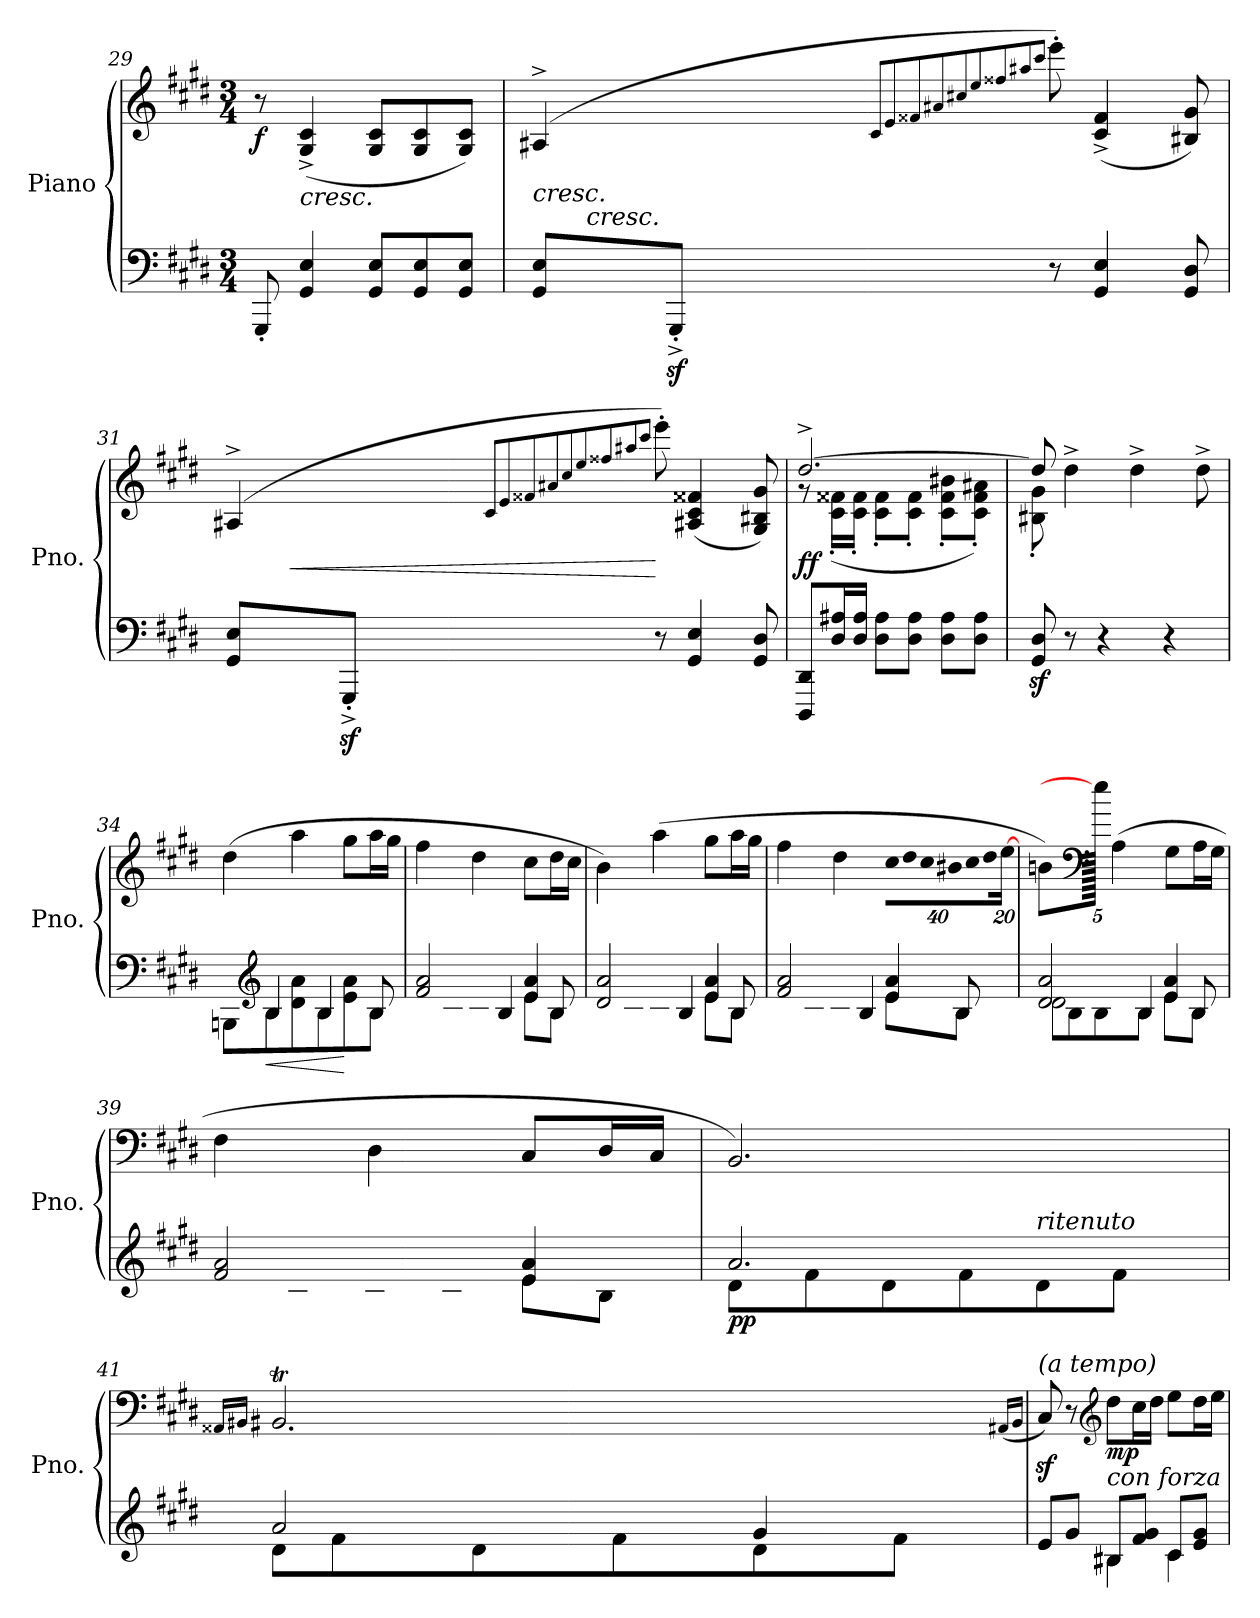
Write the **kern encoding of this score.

**kern	**kern	**dynam
*part1	*part1	*part1
*staff2	*staff1	*staff1/2
*I"Piano	*	*
*I'Pno.	*	*
*clefF4	*clefG2	*
*k[f#c#g#d#]	*k[f#c#g#d#]	*
*M3/4	*M3/4	*
=29	=29	=29
!	!	!LO:DY:b
8GGG#'/	8r	f
!	!	!LO:HP:b
4GG#/ 4E/	(4G#/^ 4c#/^	<
8GG#/ 8E/L	8G#/ 8c#/L	.
8GG#/ 8E/	8G#/ 8c#/	.
8GG#/ 8E/J	8G#/ 8c#/J)	.
=30	=30	=30
!	!	!LO:HP:b
*	*^	*
*	*	*Xtuplet	*
*	*v	*v	*
*	*MM88	*
*	*^	*
8GG#/ 8E/L	(4A#X^/	24.A#!Lyy	<
.	.	48c#!Lyy	.
!	!	!	!LO:HP:b
.	.	48e!yy	<
.	.	48f##X!yy	.
8GGG#z<'^/J	.	48a#X!yy	.
.	.	48cc#!yy	.
.	.	48ee!yy	.
.	.	48ff##X!yy	.
.	.	48aa#X!yy	.
.	.	48ccc#!JJyy	.
*	*MM92	*	*
.	8qc#/L	.	.
.	8qe/	.	.
.	8qf##X/	.	.
.	8qa#X/	.	.
.	8qcc#X/	.	.
.	8qee/	.	.
.	8qff##X/	.	.
.	8qaa#X/	.	.
.	8qccc#/J	.	.
8r	8eee'\	8eeeyy)	.
4GG#/ 4E/	(>4c#/^ 4f##/^	8reyy	.
.	.	4reyy	.
8GG#/ 8D#/	8B#X/ 8g#/)	.	.
!!LO:PB:g=z	!!
=31	=31	=31	=31
*	*MM88	*	*
8GG#/ 8E/L	(4A#X^/	24.A#!Lyy	.
.	.	48c#!Lyy	.
.	.	48e!yy	.
!	!	!	!LO:HP:b
.	.	48f##X!yy	<
8GGG#z<'^/J	.	48a#X!yy	.
.	.	48cc#!yy	.
.	.	48ee!yy	.
.	.	48ff##X!yy	.
.	.	48aa#X!yy	.
.	.	48ccc#!JJyy	.
*	*MM92	*	*
.	8qc#/L	.	.
.	8qe/	.	.
.	8qf##X/	.	.
.	8qa#X/	.	.
.	8qcc#/	.	.
.	8qee/	.	.
.	8qff##X/	.	.
.	8qaa#X/	.	.
.	8qccc#/J	.	.
8r	8eee'\)	8eeeyy	[
4GG#/ 4E/	(>4A#X/ 4c#/ 4f##X/	8ryy	.
.	.	4ryy	.
8GG#/ 8D#/	8G#/ 8B#X/ 8g#/)	.	[
=32	=32	=32	=32
*	*MM84	*	*
!	!	!	!LO:DY:a=2
8DDD#/ 8DD#/L	[2.dd#^/	8r	ff
*	*MM108	*	*
16D#/ 16A#X/L	.	(>16c#\' 16f##X\'LL	.
16D#/ 16A#/JJ	.	16c#\' 16f##\'JJ	.
*	*MM104	*	*
8D#\ 8A#\L	.	8c#\' 8f##\'L	.
8D#\ 8A#\J	.	8c#\' 8f##\'J	.
*	*MM92	*	*
8D#\ 8A#\L	.	8c#\' 8f##\' 8b#X\'L	.
8D#\ 8A#\J	.	8c#\' 8f##\' 8a#X\'J)	.
=33	=33	=33	=33
8GG#/z> 8D#/z>	8dd#/]	8B#X\' 8g#\'	.
*	*MM90	*	*
8r	4dd#^\	8ryy	.
4r	.	2ryy	.
*	*MM84	*	*
.	4dd#^\	.	.
4r	.	.	.
*	*MM70	*	*
.	8dd#^\	.	.
*	*v	*v	*
=34	=34	=34
*	*MM92	*
*^	*	*
!	!	!	!LO:DY:b
8ryy	8BBBn\L	(4dd#\	other-dynamics
*clefG2	*	*	*
!	!	!	!LO:HP:b=2
4B/	8B\	.	<
.	8d#\ 8a\	4aa\	.
4B/	8B\	.	.
.	8e\ 8a\	8gg#\L	[
8B/	8B\J	16aa\L	.
.	.	16gg#\JJ	.
!!LO:LB:g=z
=35	=35	=35	=35
!	!LO:N:head=open	!	!
*	*^	*	*
2f#/ 2a/	8f#\Lyy	4.ryy	4ff#\	.
.	8B\	.	.	.
.	8B\	.	4dd#\	.
.	8B\J	4B/	.	.
4e/ 4a/	8e\L	.	8cc#\L	.
.	8B\J	8B/	16dd#\L	.
.	.	.	16cc#\JJ	.
=36	=36	=36	=36	=36
!	!LO:N:head=open	!	!	!
2d#/ 2a/	8d#\Lyy	4.ryy	4b\)	.
.	8B\	.	.	.
.	8B\	.	(4aa\	.
.	8B\J	4B/	.	.
4e/ 4a/	8e\L	.	8gg#\L	.
.	8B\J	8B/	16aa\L	.
.	.	.	16gg#\JJ	.
=37	=37	=37	=37	=37
*	*	*	*MM88	*
!	!LO:N:head=open	!	!	!
2f#/ 2a/	8f#\Lyy	4.ryy	4ff#\	.
.	8B\	.	.	.
*	*	*	*MM84	*
.	8B\	.	4dd#\	.
.	8B\J	4B/	.	.
*	*	*	*tuplet	*
*	*	*	*Xbrackettup	*
*	*	*	*MM80	*
!	!	!	!LO:N:vis=16	!
4e/ 4a/	8e\L	.	640%23cc#\LL	.
!	!	!	!LO:N:vis=16	!
.	.	.	640%23dd#\	.
!	!	!	!LO:N:vis=16	!
.	.	.	640%23cc#\	.
!	!	!	!LO:N:vis=16	!
.	.	.	640%23b#X\	.
.	8B\J	8B/	.	.
!	!	!	!LO:N:vis=16	!
.	.	.	640%23cc#\	.
!	!	!	!LO:N:vis=16	!
.	.	.	640%23dd#\	.
.	.	.	[320%11ee\JJ	.
=38	=38	=38	=38	=38
*	*	*	*MM88	*
!	!LO:N:head=open	!	!	!
2d#/ 2a/	8d#\L	4.ryy	4bn\)	.
.	8B\	.	.	.
*	*	*	*clefF4	*
*	*	*	*MM92	*
.	8B\	.	640ee\JJ]	.
.	.	.	(4A\	.
.	8B\J	4B/	.	.
4e/ 4a/	8e\L	.	.	.
.	.	.	8G#\L	.
.	8B\J	8B/	.	.
.	.	.	16A\L	.
.	.	.	16G#\JJ	.
640ryy	640ryy	640ryy	.	.
!!LO:LB:g=z
=39	=39	=39	=39	=39
!	!LO:N:head=open	!	!	!
*	*v	*v	*	*
2f#/ 2a/	8f#\Lyy	4F#\	.
.	8B\	.	.
.	8B\	4D#\	.
.	8B\J	.	.
4e/ 4a/	8e\L	8C#/L	.
.	8B\J	16D#/L	.
.	.	16C#/JJ	.
=40	=40	=40	=40
*	*	*^	*
!	!	!	!	!LO:DY:b=2
2.a/	8d#\L	2.BB/)	[2BB!yy	pp
.	8f#\	.	.	.
.	8d#\	.	.	.
.	8f#\	.	.	.
*	*	*MM88	*	*
!	!LO:TX:a:i:t=ritenuto	!	!	!
.	8d#\	.	8.BB!Lyy]	.
.	8f#\J	.	.	.
.	.	.	32AA##X!LLyy	.
.	.	.	32BB#X!JJJyy	.
=41	=41	=41	=41	=41
*	*	*MM84	*	*
.	.	16qAA##X/LL	.	.
.	.	16qBB#X/JJ	.	.
*	*	*	*Xtuplet	*
2a/	8d#\L	2.BB#t/	24C#!LLyy	.
.	.	.	24BB#!yy	.
.	.	.	24C#!JJyy	.
*	*	*tremolo	*	*
.	8f#\	.	64BB#!yyLLLL	.
.	.	.	64C#!yy	.
.	.	.	64BB#!yy	.
.	.	.	64C#!yy	.
.	.	.	64BB#!yy	.
.	.	.	64C#!yy	.
.	.	.	64BB#!yy	.
.	.	.	64C#!yy	.
.	8d#\	.	64BB#!yy	.
.	.	.	64C#!yy	.
.	.	.	64BB#!yy	.
.	.	.	64C#!yy	.
.	.	.	64BB#!yy	.
.	.	.	64C#!yy	.
.	.	.	64BB#!yy	.
.	.	.	64C#!yy	.
.	8f#\	.	64BB#!yy	.
.	.	.	64C#!yy	.
.	.	.	64BB#!yy	.
.	.	.	64C#!yy	.
.	.	.	64BB#!yy	.
.	.	.	64C#!yy	.
.	.	.	64BB#!yy	.
.	.	.	64C#!yy	.
4g#/	8d#\	.	64BB#!yy	.
.	.	.	64C#!yy	.
.	.	.	64BB#!yy	.
.	.	.	64C#!yy	.
.	.	.	64BB#!yy	.
.	.	.	64C#!yy	.
.	.	.	64BB#!yy	.
.	.	.	64C#!yyJJJJ	.
*	*	*Xtremolo	*	*
.	8f#\J	.	40BB#!LLLyy	.
.	.	.	.	.
.	.	.	40C#!yy	.
.	.	.	.	.
.	.	.	.	.
.	.	.	40BB#!yy	.
.	.	.	.	.
.	.	.	40AA#!yy	.
.	.	.	.	.
.	.	.	.	.
.	.	.	40BB#!JJJyy	.
.	.	.	.	.
*v	*v	*	*	*
*	*v	*v	*
.	(16qAA#X/LL	.
.	16qBB#/JJ	.
.	.	[ [
=42	=42	=42
*	*MM92	*
*^	*	*
!	!	!LO:TX:a:i:t=(a tempo)	!
8e/L	4ryy	8C#z</)	.
.	.	.	.
.	.	.	.
.	.	.	.
.	.	.	.
.	.	.	.
.	.	.	.
.	.	.	.
8g#/J	.	8r	.
*	*	*clefG2	*
!LO:TX:a:i:t=con forza	!	!	!
!	!	!	!LO:DY:b
8B#X/L	4B#\	8dd#\L	mp
8f#/ 8g#/J	.	16cc#\L	.
.	.	16dd#\JJ	.
8c#/L	4c#\	8ee\L	.
8e/ 8g#/J	.	16dd#\L	.
.	.	16ee\JJ	.
*v	*v	*	*
=	=	=
*-	*-	*-
